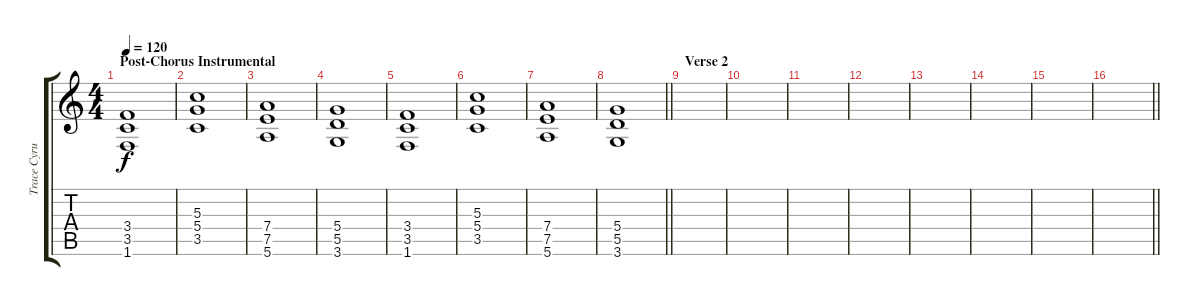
\track ("Trace Cyrus (Lead Guitar)" "Trace Cyru") {instrument overdrivenguitar}
\staff {score tabs}
\tuning (E4 B3 G3 D3 A2 E2) {hide}
\ts (4 4)
\section ("" "Post-Chorus Instrumental")
\tempo 120
\clef g2
\ks c
(3.4 3.5 1.6).1{dy f} |
(5.3 5.4 3.5).1 |
(7.4 7.5 5.6).1 |
(5.4 5.5 3.6).1 |
(3.4 3.5 1.6).1 |
(5.3 5.4 3.5).1 |
(7.4 7.5 5.6).1 |
\barLineRight lightlight
(5.4 5.5 3.6).1 |
\section ("" "Verse 2")
|
|
|
|
|
|
|
\barLineRight lightlight
